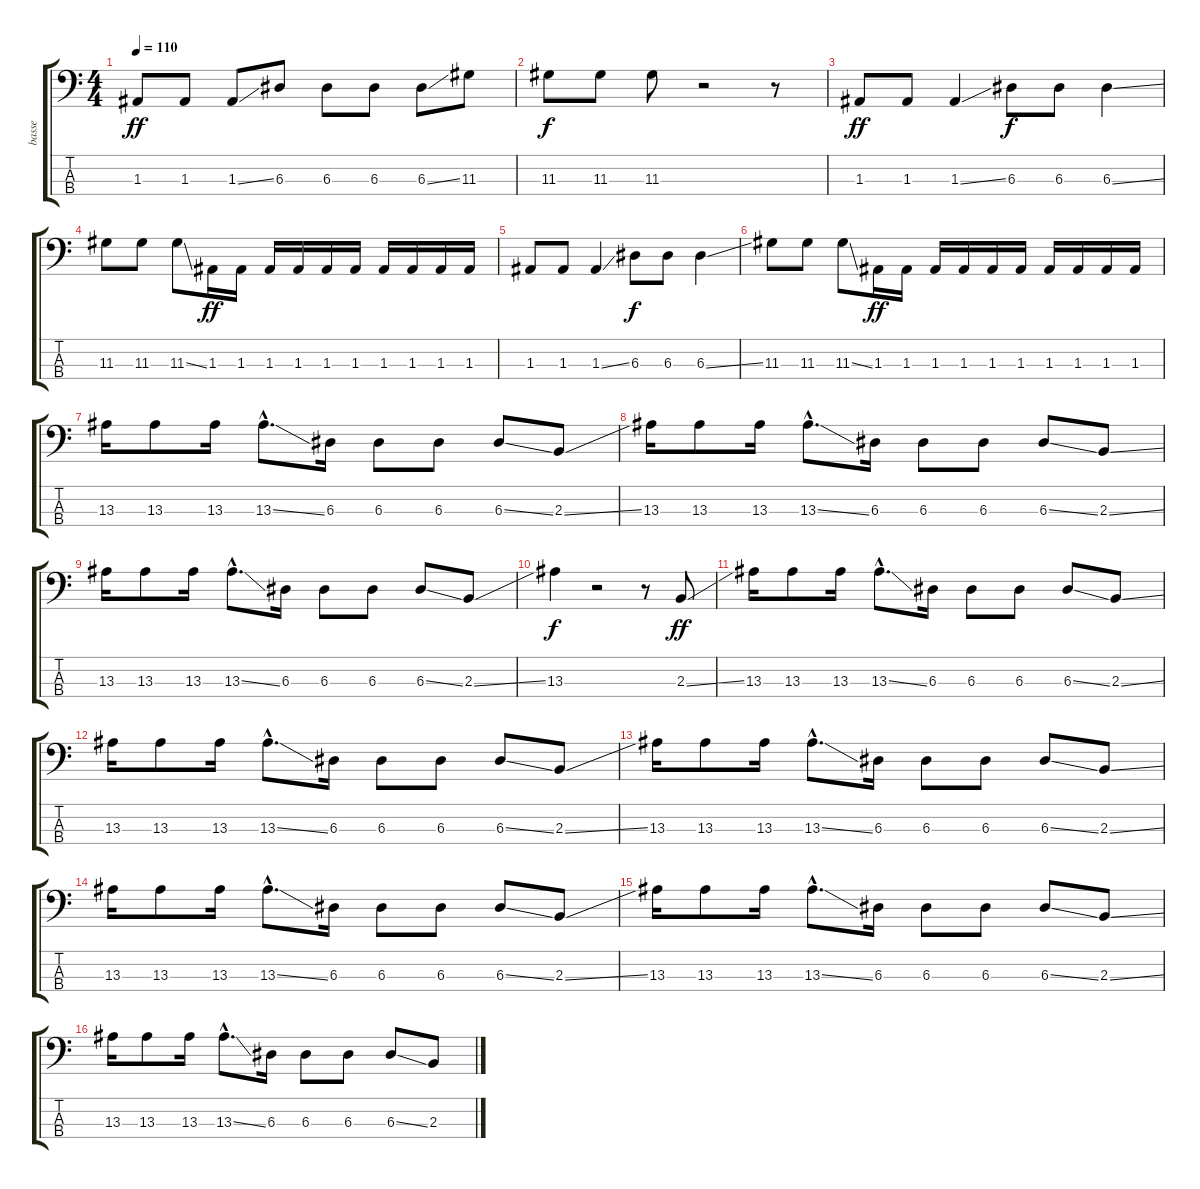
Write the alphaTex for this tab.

\track ("basse" "basse") {instrument electricbasspick}
\staff {score tabs}
\tuning (G2 D2 A1 E1) {hide}
\ts (4 4)
\tempo 110
\clef f4
\ks c
1.3.8{dy ff} 1.3.8 1.3{ss}.8 6.3.8 6.3.8 6.3.8 6.3{ss}.8 11.3.8 |
11.3.8{dy f} 11.3.8 11.3.8 r.2 r.8 |
1.3.8{dy ff} 1.3.8 1.3{ss}.4 6.3.8{dy f} 6.3.8 6.3{ss}.4 |
11.3.8 11.3.8 11.3{ss}.8 1.3.16{dy ff} 1.3.16 1.3.16 1.3.16 1.3.16 1.3.16 1.3.16 1.3.16 1.3.16 1.3.16 |
1.3.8 1.3.8 1.3{ss}.4 6.3.8{dy f} 6.3.8 6.3{ss}.4 |
11.3.8 11.3.8 11.3{ss}.8 1.3.16{dy ff} 1.3.16 1.3.16 1.3.16 1.3.16 1.3.16 1.3.16 1.3.16 1.3.16 1.3.16 |
13.3.16 13.3.8 13.3.16 13.3{ss hac}.8{d} 6.3.16 6.3.8 6.3.8 6.3{ss}.8 2.3{ss}.8 |
13.3.16 13.3.8 13.3.16 13.3{ss hac}.8{d} 6.3.16 6.3.8 6.3.8 6.3{ss}.8 2.3{ss}.8 |
13.3.16 13.3.8 13.3.16 13.3{ss hac}.8{d} 6.3.16 6.3.8 6.3.8 6.3{ss}.8 2.3{ss}.8 |
13.3.4{dy f} r.2 r.8 2.3{ss}.8{dy ff} |
13.3.16 13.3.8 13.3.16 13.3{ss hac}.8{d} 6.3.16 6.3.8 6.3.8 6.3{ss}.8 2.3{ss}.8 |
13.3.16 13.3.8 13.3.16 13.3{ss hac}.8{d} 6.3.16 6.3.8 6.3.8 6.3{ss}.8 2.3{ss}.8 |
13.3.16 13.3.8 13.3.16 13.3{ss hac}.8{d} 6.3.16 6.3.8 6.3.8 6.3{ss}.8 2.3{ss}.8 |
13.3.16 13.3.8 13.3.16 13.3{ss hac}.8{d} 6.3.16 6.3.8 6.3.8 6.3{ss}.8 2.3{ss}.8 |
13.3.16 13.3.8 13.3.16 13.3{ss hac}.8{d} 6.3.16 6.3.8 6.3.8 6.3{ss}.8 2.3{ss}.8 |
13.3.16 13.3.8 13.3.16 13.3{ss hac}.8{d} 6.3.16 6.3.8 6.3.8 6.3{ss}.8 2.3{ss}.8
